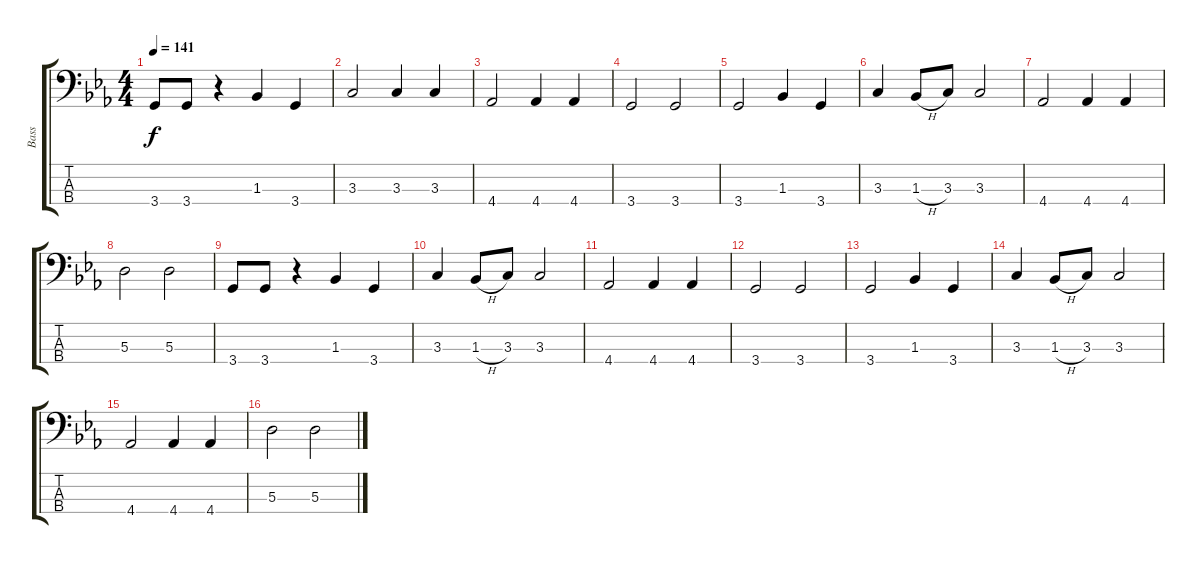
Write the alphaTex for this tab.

\track ("Bass" "Bass") {instrument electricbassfinger}
\staff {score tabs}
\tuning (G2 D2 A1 E1) {hide}
\ts (4 4)
\tempo 141
\clef f4
\ks eb
3.4.8{dy f} 3.4.8 r.4 1.3.4 3.4.4 |
3.3.2 3.3.4 3.3.4 |
4.4.2 4.4.4 4.4.4 |
3.4.2 3.4.2 |
3.4.2 1.3.4 3.4.4 |
3.3.4 1.3{h}.8 3.3.8 3.3.2 |
4.4.2 4.4.4 4.4.4 |
5.3.2 5.3.2 |
3.4.8 3.4.8 r.4 1.3.4 3.4.4 |
3.3.4 1.3{h}.8 3.3.8 3.3.2 |
4.4.2 4.4.4 4.4.4 |
3.4.2 3.4.2 |
3.4.2 1.3.4 3.4.4 |
3.3.4 1.3{h}.8 3.3.8 3.3.2 |
4.4.2 4.4.4 4.4.4 |
5.3.2 5.3.2
